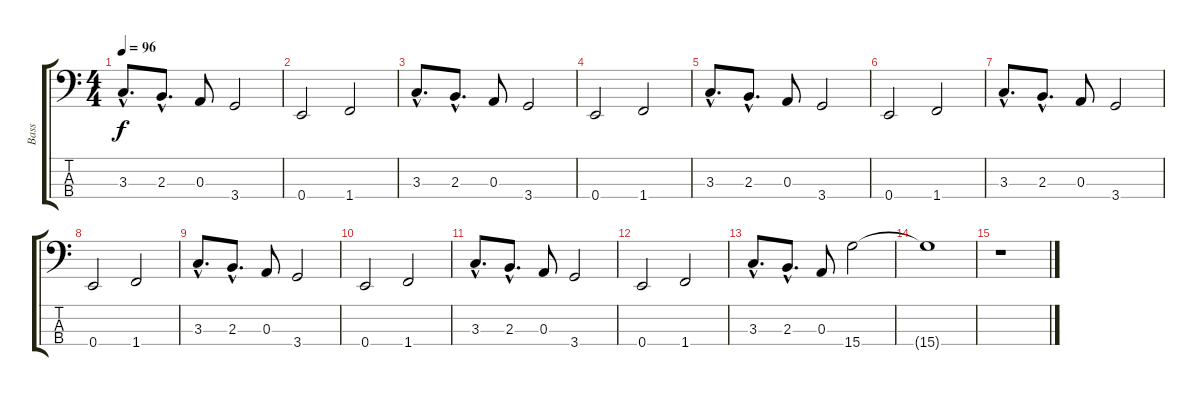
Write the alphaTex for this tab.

\track ("Bass" "Bass") {instrument electricbassfinger}
\staff {score tabs}
\tuning (G2 D2 A1 E1) {hide}
\ts (4 4)
\tempo 96
\clef f4
\ks c
3.3{hac}.8{d dy f} 2.3{hac}.8{d} 0.3.8 3.4.2 |
0.4.2 1.4.2 |
3.3{hac}.8{d} 2.3{hac}.8{d} 0.3.8 3.4.2 |
0.4.2 1.4.2 |
3.3{hac}.8{d} 2.3{hac}.8{d} 0.3.8 3.4.2 |
0.4.2 1.4.2 |
3.3{hac}.8{d} 2.3{hac}.8{d} 0.3.8 3.4.2 |
0.4.2 1.4.2 |
3.3{hac}.8{d} 2.3{hac}.8{d} 0.3.8 3.4.2 |
0.4.2 1.4.2 |
3.3{hac}.8{d} 2.3{hac}.8{d} 0.3.8 3.4.2 |
0.4.2 1.4.2 |
3.3{hac}.8{d} 2.3{hac}.8{d} 0.3.8 15.4.2 |
15.4{t}.1 |
r.1
